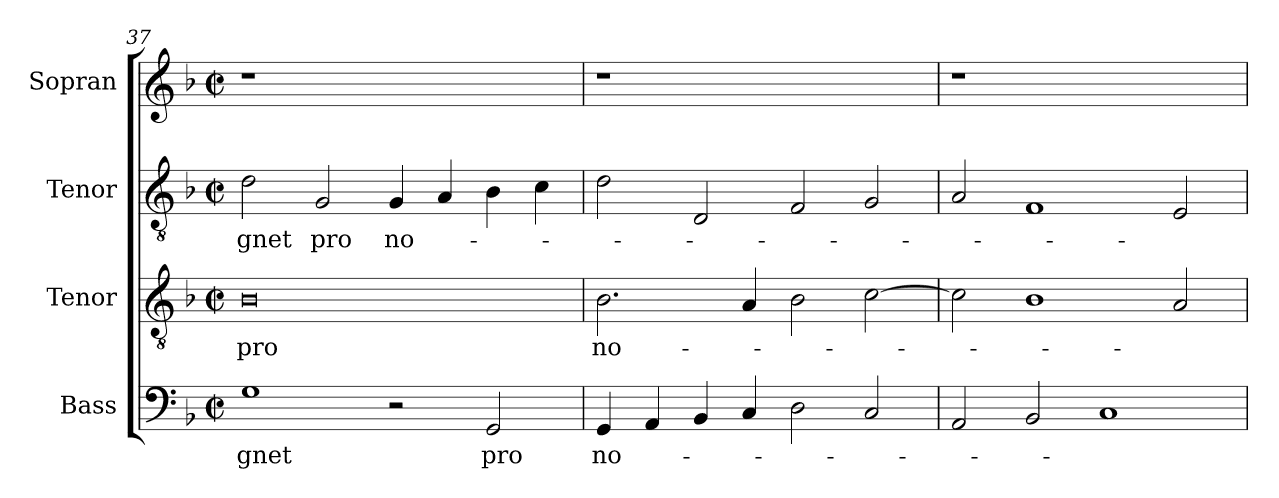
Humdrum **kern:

**kern	**text	**kern	**text	**kern	**text	**kern
*part4	*part4	*part3	*part3	*part2	*part2	*part1
*staff4	*staff4	*staff3	*staff3	*staff2	*staff2	*staff1
*I"Bass	*	*I"Tenor	*	*I"Tenor	*	*I"Sopran
*	*	*I'Tenor	*	*	*	*
*clefF4	*	*clefGv2	*	*clefGv2	*	*clefG2
*	*	*ITrd7c12	*	*ITrd7c12	*	*
*k[b-]	*	*k[b-]	*	*k[b-]	*	*k[b-]
*F:	*	*F:	*	*F:	*	*F:
*M2/2	*	*M2/2	*	*M2/2	*	*M2/2
*met(c|)	*	*met(c|)	*	*met(c|)	*	*met(c|)
=37	=37	=37	=37	=37	=37	=37
!	!LO:LY:b:color=#000000	!	!	!	!	!
!	!	!	!LO:LY:b:color=#000000	!	!	!
!	!	!	!	!	!LO:LY:b:color=#000000	!LO:N:vis=1
1Gi	-gnet	0BB-i	pro	2Di\	-gnet	1r
!	!	!	!	!	!LO:LY:b:color=#000000	!
.	.	.	.	2GGi/	pro	.
!	!	!	!	!	!LO:LY:b:color=#000000	!
2r	.	.	.	4GGi/	no-	1ryy
.	.	.	.	4AAi/	.	.
!	!LO:LY:b:color=#000000	!	!	!	!	!
2GGi/	pro	.	.	4BB-i\	.	.
.	.	.	.	4Ci\	.	.
=38	=38	=38	=38	=38	=38	=38
!	!LO:LY:b:color=#000000	!	!	!	!	!
!	!	!	!LO:LY:b:color=#000000	!	!	!LO:N:vis=1
4GGi/	no-	2.BB-i\	no-	2Di\	.	1r
4AAi/	.	.	.	.	.	.
4BB-i/	.	.	.	2DDi/	.	.
4Ci/	.	4AAi/	.	.	.	.
2Di\	.	2BB-i\	.	2FFi/	.	1ryy
2Ci/	.	[>2Ci\	.	2GGi/	.	.
=39	=39	=39	=39	=39	=39	=39
!	!	!	!	!	!	!LO:N:vis=1
2AAi/	.	2Ci\]	.	2AAi/	.	1r
2BB-i/	.	1BB-i	.	1FFi	.	.
1Ci	.	.	.	.	.	1ryy
.	.	2AAi/	.	2EEi/	.	.
=	=	=	=	=	=	=
*-	*-	*-	*-	*-	*-	*-
